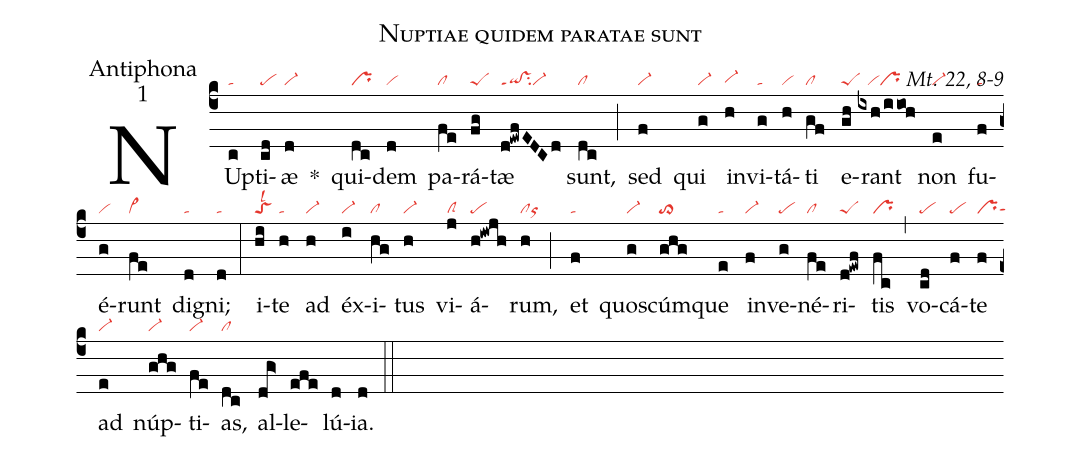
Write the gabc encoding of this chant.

name:Nuptiae quidem paratae sunt;
office-part:Antiphona;
mode:1;
commentary:Mt. 22, 8-9;
nabc-lines:1;
%%
(c4)
NUp(c|ta)ti(cd|pe)æ(d|vi-) *()
qui(dc|pr)dem(d|vi) pa(fe|cl)rá(fg|peS)tæ(d!ewfEDCd|qi!vsppt1su2vi-) sunt,(dc|cl) (;)
sed(f|vi-) qui(g|vi-) in(h|vi-hg)vi(g|ta)tá(h|vi)ti(gf|cl) e(gh|peS)rant(ixh/iioh|///vipr) non(e|vi-) fu(f|ta)é(g|vi)runt(fe|vi>) di(d|ta)gni;(d|ta) (:)
i(hi|toSlsl2)te(h|ta) ad(h|vi-) éx(i|vi-)i(hg|cl)tus(h|vi-)
vi(j|clS)á(h!iwjh|pe)rum,(h|clor) (;)
et(f|ta) quos(g|vi-)cúm(ghg|to>)que(e|ta) in(f|vi-)ve(g|pe)né(fe|cl)ri(d!ewf|peS)tis(fc|pr) (,)
vo(cd|pe)cá(f|pe)te(f|prsut1) ad(e|vi-) núp(ghg|vi-)ti(fe|vi-)as,(dc|cl) al(dg>)le(efe)lú(d)ia.(d) (::)
